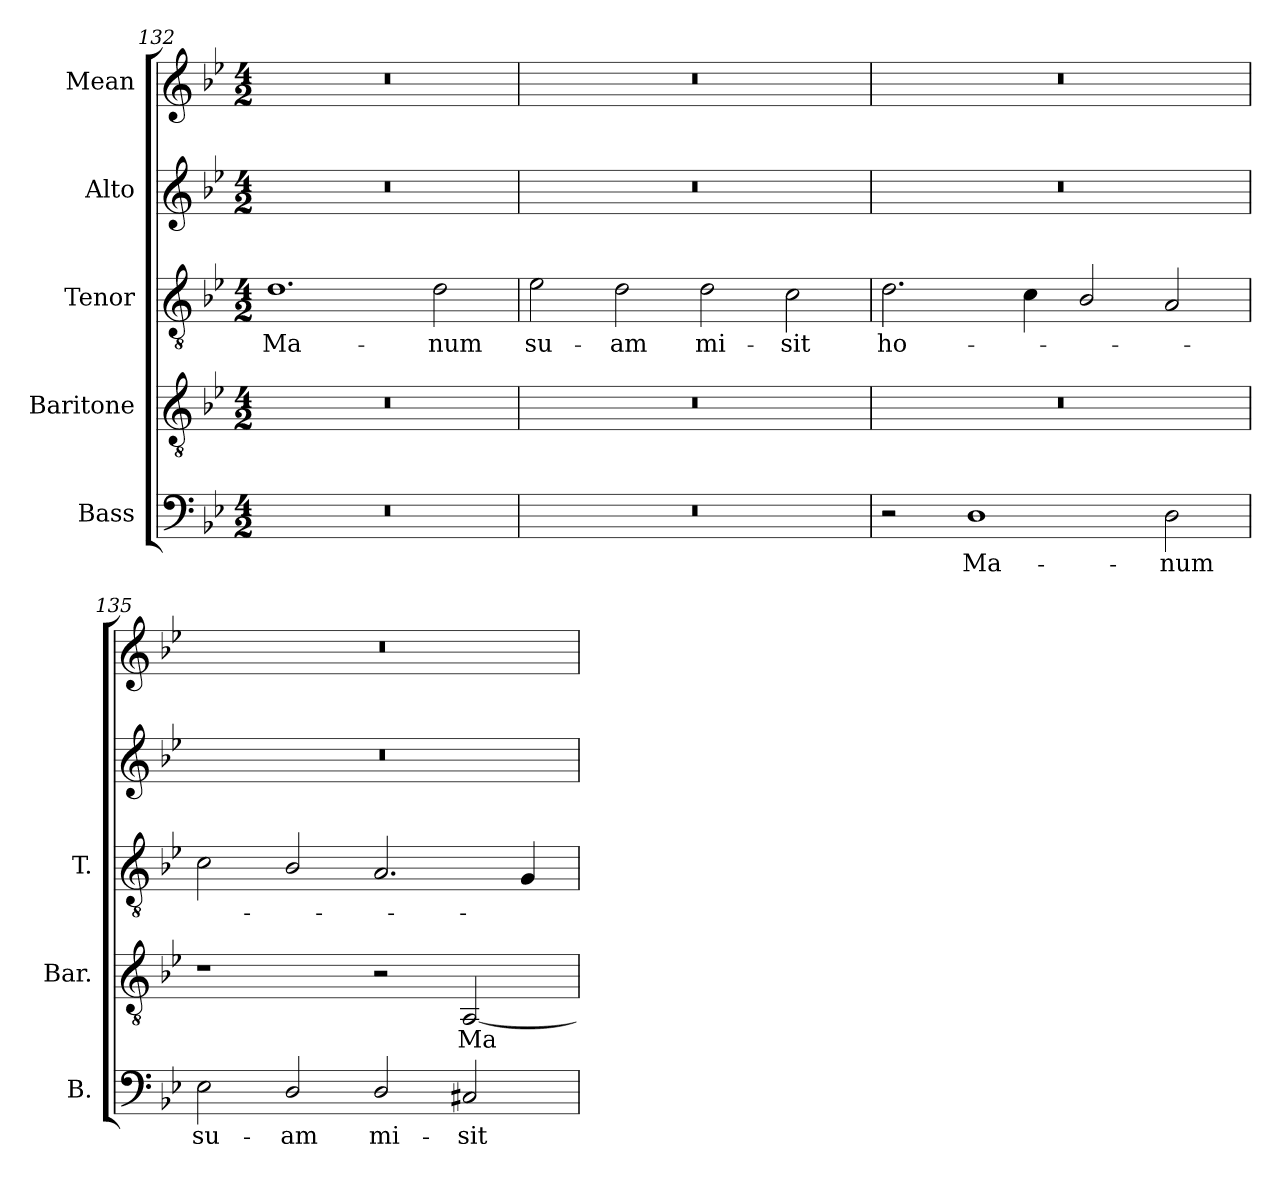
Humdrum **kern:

**kern	**text	**kern	**text	**kern	**text	**kern	**kern
*part5	*part5	*part4	*part4	*part3	*part3	*part2	*part1
*staff5	*staff5	*staff4	*staff4	*staff3	*staff3	*staff2	*staff1
*I"Bass	*	*I"Baritone	*	*I"Tenor	*	*I"Alto	*I"Mean
*I'B.	*	*I'Bar.	*	*I'T.	*	*	*
!!LO:LB:g=z
*clefF4	*	*clefGv2	*	*clefGv2	*	*clefG2	*clefG2
*	*	*	*	*ITrd7c12	*	*	*
*k[b-e-]	*	*k[b-e-]	*	*k[b-e-]	*	*k[b-e-]	*k[b-e-]
*B-:	*	*B-:	*	*B-:	*	*B-:	*B-:
*M4/2	*	*M4/2	*	*M4/2	*	*M4/2	*M4/2
=132	=132	=132	=132	=132	=132	=132	=132
!LO:N:vis=1	!	!LO:N:vis=1	!	!	!	!	!
!	!	!	!	!	!LO:LY:b:color=#000000	!LO:N:vis=1	!LO:N:vis=1
0r	.	0r	.	1.Di	Ma-	0r	0r
!	!	!	!	!	!LO:LY:b:color=#000000	!	!
.	.	.	.	2Di\	-num	.	.
=133	=133	=133	=133	=133	=133	=133	=133
!LO:N:vis=1	!	!LO:N:vis=1	!	!	!	!	!
!	!	!	!	!	!LO:LY:b:color=#000000	!LO:N:vis=1	!LO:N:vis=1
0r	.	0r	.	2E-i\	su-	0r	0r
!	!	!	!	!	!LO:LY:b:color=#000000	!	!
.	.	.	.	2Di\	-am	.	.
!	!	!	!	!	!LO:LY:b:color=#000000	!	!
.	.	.	.	2Di\	mi-	.	.
!	!	!	!	!	!LO:LY:b:color=#000000	!	!
.	.	.	.	2Ci\	-sit	.	.
=134	=134	=134	=134	=134	=134	=134	=134
!	!	!LO:N:vis=1	!	!	!	!	!
!	!	!	!	!	!LO:LY:b:color=#000000	!LO:N:vis=1	!LO:N:vis=1
2r	.	0r	.	2.Di\	ho-	0r	0r
!	!LO:LY:b:color=#000000	!	!	!	!	!	!
1Di	Ma-	.	.	.	.	.	.
.	.	.	.	4Ci\	.	.	.
.	.	.	.	2BB-i/	.	.	.
!	!LO:LY:b:color=#000000	!	!	!	!	!	!
2Di\	-num	.	.	2AAi/	.	.	.
=135	=135	=135	=135	=135	=135	=135	=135
!	!LO:LY:b:color=#000000	!	!	!	!	!LO:N:vis=1	!LO:N:vis=1
2E-i\	su-	1r	.	2Ci\	.	0r	0r
!	!LO:LY:b:color=#000000	!	!	!	!	!	!
2Di/	-am	.	.	2BB-i/	.	.	.
!	!LO:LY:b:color=#000000	!	!	!	!	!	!
2Di/	mi-	2r	.	2.AAi/	.	.	.
!	!LO:LY:b:color=#000000	!	!	!	!	!	!
!	!	!	!LO:LY:b:color=#000000	!	!	!	!
2C#Xi/	-sit	[2AAi/	Ma-	.	.	.	.
.	.	.	.	4GGi/	.	.	.
=	=	=	=	=	=	=	=
*-	*-	*-	*-	*-	*-	*-	*-
